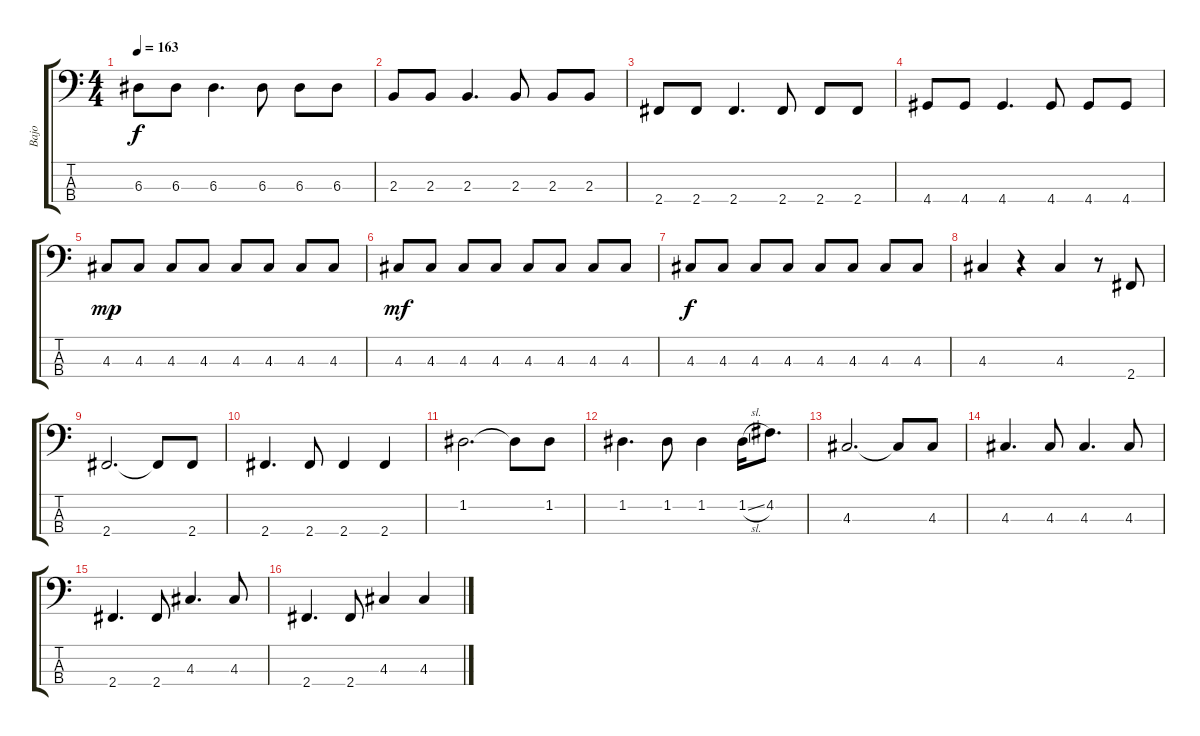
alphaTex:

\track ("Bajo" "Bajo") {instrument electricbassfinger}
\staff {score tabs}
\tuning (G2 D2 A1 E1) {hide}
\ts (4 4)
\tempo 163
\clef f4
\ks c
6.3.8{dy f} 6.3.8 6.3.4{d} 6.3.8 6.3.8 6.3.8 |
2.3.8 2.3.8 2.3.4{d} 2.3.8 2.3.8 2.3.8 |
2.4.8 2.4.8 2.4.4{d} 2.4.8 2.4.8 2.4.8 |
4.4.8 4.4.8 4.4.4{d} 4.4.8 4.4.8 4.4.8 |
4.3.8{dy mp} 4.3.8 4.3.8 4.3.8 4.3.8 4.3.8 4.3.8 4.3.8 |
4.3.8{dy mf} 4.3.8 4.3.8 4.3.8 4.3.8 4.3.8 4.3.8 4.3.8 |
4.3.8{dy f} 4.3.8 4.3.8 4.3.8 4.3.8 4.3.8 4.3.8 4.3.8 |
4.3.4 r.4 4.3.4 r.8 2.4.8 |
2.4.2{d} 2.4{t}.8 2.4.8 |
2.4.4{d} 2.4.8 2.4.4 2.4.4 |
1.2.2{d} 1.2{t}.8 1.2.8 |
1.2.4{d} 1.2.8 1.2.4 1.2{sl}.16 4.2.8{d} |
4.3.2{d} 4.3{t}.8 4.3.8 |
4.3.4{d} 4.3.8 4.3.4{d} 4.3.8 |
2.4.4{d} 2.4.8 4.3.4{d} 4.3.8 |
2.4.4{d} 2.4.8 4.3.4 4.3.4
